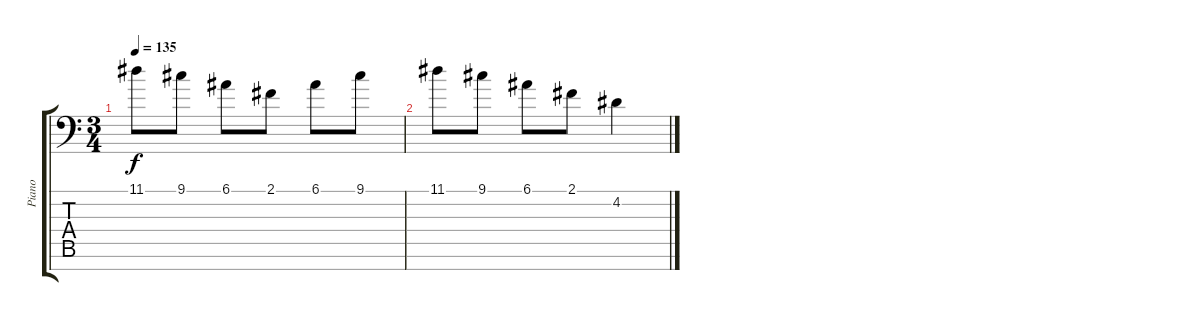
\track ("Piano" "Piano") {instrument acousticgrandpiano}
\staff {score tabs}
\tuning (E4 B3 G3 D3 A2 E2 A1) {hide}
\ts (3 4)
\tempo 135
\clef f4
\ks c
11.1.8{dy f} 9.1.8 6.1.8 2.1.8 6.1.8 9.1.8 |
11.1.8 9.1.8 6.1.8 2.1.8 4.2.4
